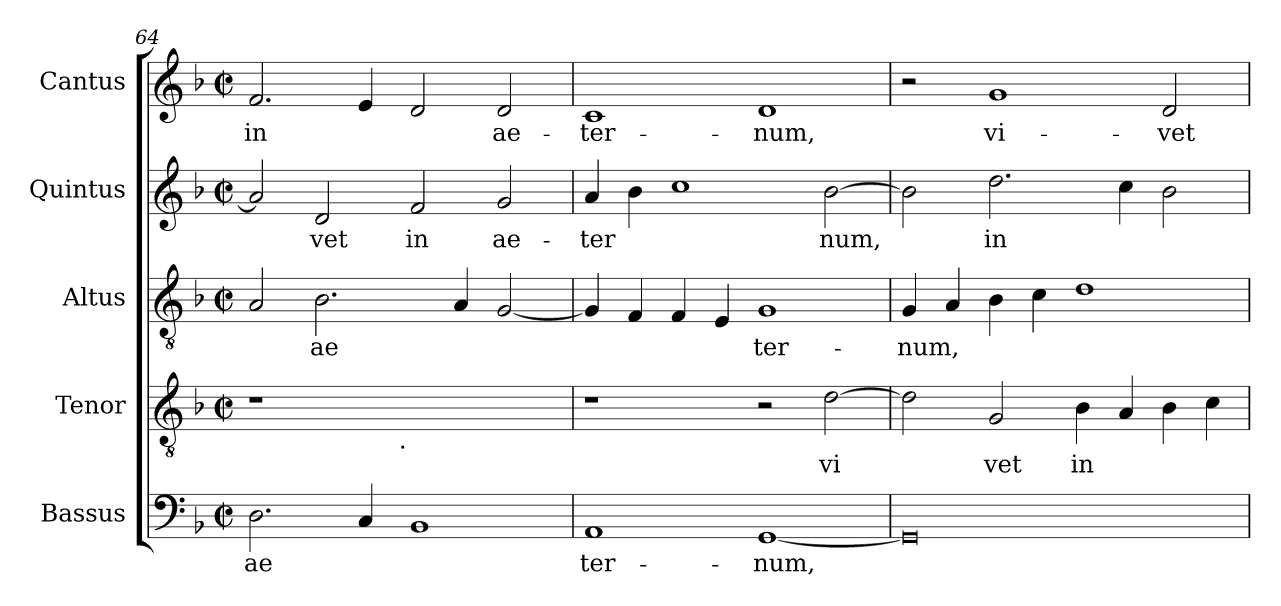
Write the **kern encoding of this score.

**kern	**text	**kern	**text	**kern	**text	**kern	**text	**kern	**text
*part5	*part5	*part4	*part4	*part3	*part3	*part2	*part2	*part1	*part1
*staff5	*staff5	*staff4	*staff4	*staff3	*staff3	*staff2	*staff2	*staff1	*staff1
*I"Bassus	*	*I"Tenor	*	*I"Altus	*	*I"Quintus	*	*I"Cantus	*
*clefF4	*	*clefGv2	*	*clefGv2	*	*clefG2	*	*clefG2	*
*k[b-]	*	*k[b-]	*	*k[b-]	*	*k[b-]	*	*k[b-]	*
*F:	*	*F:	*	*F:	*	*F:	*	*F:	*
*M2/2	*	*M2/2	*	*M2/2	*	*M2/2	*	*M2/2	*
*met(c|)	*	*met(c|)	*	*met(c|)	*	*met(c|)	*	*met(c|)	*
=64	=64	=64	=64	=64	=64	=64	=64	=64	=64
!	!LO:LY:b:cj	!	!	!	!LO:LY:b:cj	!	!LO:LY:b:cj	!	!LO:LY:b:cj
*	*	*^	*	*	*	*	*	*	*
2.D\	ae-	1r	2ryy	.	2A/	.	2a/]	--	2.f/	in
!	!	!	!	!	!	!LO:LY:b:cj	!	!LO:LY:b:cj	!	!
.	.	.	4...ryy	.	2.B-\	ae-	2d/	-vet	.	.
!	!LO:LY:b:cj	!	!	!	!	!	!	!	!	!LO:LY:b:cj
4C/	--	.	.	.	.	.	.	.	4e/	.
!	!	!	!LO:TX:b:t=.	!	!	!	!	!	!	!
.	.	.	1ryy	.	.	.	.	.	.	.
!	!LO:LY:b:cj	!	!	!	!	!	!	!LO:LY:b:cj	!	!LO:LY:b:cj
1BB-	--	1ryy	.	.	.	.	2f/	in	2d/	.
!	!	!	!	!	!	!LO:LY:b:cj	!	!	!	!
.	.	.	.	.	4A/	--	.	.	.	.
!	!	!	!	!	!	!LO:LY:b:cj	!	!LO:LY:b:cj	!	!LO:LY:b:cj
.	.	.	.	.	[<2G/	--	2g/	ae-	2d/	ae-
.	.	.	32ryy	.	.	.	.	.	.	.
=65	=65	=65	=65	=65	=65	=65	=65	=65	=65	=65
!	!LO:LY:b:cj	!	!	!	!	!LO:LY:b:cj	!	!LO:LY:b:cj	!	!LO:LY:b:cj
*	*	*v	*v	*	*	*	*	*	*	*
1AA	-ter-	1r	.	4G/]	--	4a/	-ter-	1c	-ter-
!	!	!	!	!	!LO:LY:b:cj	!	!LO:LY:b:cj	!	!
.	.	.	.	4F/	--	4b-\	--	.	.
!	!	!	!	!	!LO:LY:b:cj	!	!LO:LY:b:cj	!	!
.	.	.	.	4F/	--	1cc	--	.	.
!	!	!	!	!	!LO:LY:b:cj	!	!	!	!
.	.	.	.	4E/	--	.	.	.	.
!	!LO:LY:b:cj	!	!	!	!LO:LY:b:cj	!	!	!	!LO:LY:b:cj
[<1GG	-num,	2r	.	1G	-ter-	.	.	1d	-num,
!	!	!	!LO:LY:b:cj	!	!	!	!LO:LY:b:cj	!	!
.	.	[>2d\	vi	.	.	[>2b-\	-num,	.	.
=66	=66	=66	=66	=66	=66	=66	=66	=66	=66
!	!LO:LY:b:cj	!	!LO:LY:b:cj	!	!LO:LY:b:cj	!	!LO:LY:b:cj	!	!
0GG]	.	2d\]	.	4G/	-num,	2b-\]	.	2r	.
!	!	!	!	!	!LO:LY:b:cj	!	!	!	!
.	.	.	.	4A/	.	.	.	.	.
!	!	!	!LO:LY:b:cj	!	!LO:LY:b:cj	!	!LO:LY:b:cj	!	!LO:LY:b:cj
.	.	2G/	vet	4B-\	.	2.dd\	in	1g	vi-
!	!	!	!	!	!LO:LY:b:cj	!	!	!	!
.	.	.	.	4c\	.	.	.	.	.
!	!	!	!LO:LY:b:cj	!	!LO:LY:b:cj	!	!	!	!
.	.	4B-\	in	1d	.	.	.	.	.
!	!	!	!LO:LY:b:cj	!	!	!	!LO:LY:b:cj	!	!
.	.	4A/	.	.	.	4cc\	.	.	.
!	!	!	!LO:LY:b:cj	!	!	!	!LO:LY:b:cj	!	!LO:LY:b:cj
.	.	4B-\	.	.	.	2b-\	.	2d/	-vet
!	!	!	!LO:LY:b:cj	!	!	!	!	!	!
.	.	4c\	.	.	.	.	.	.	.
=	=	=	=	=	=	=	=	=	=
*-	*-	*-	*-	*-	*-	*-	*-	*-	*-
